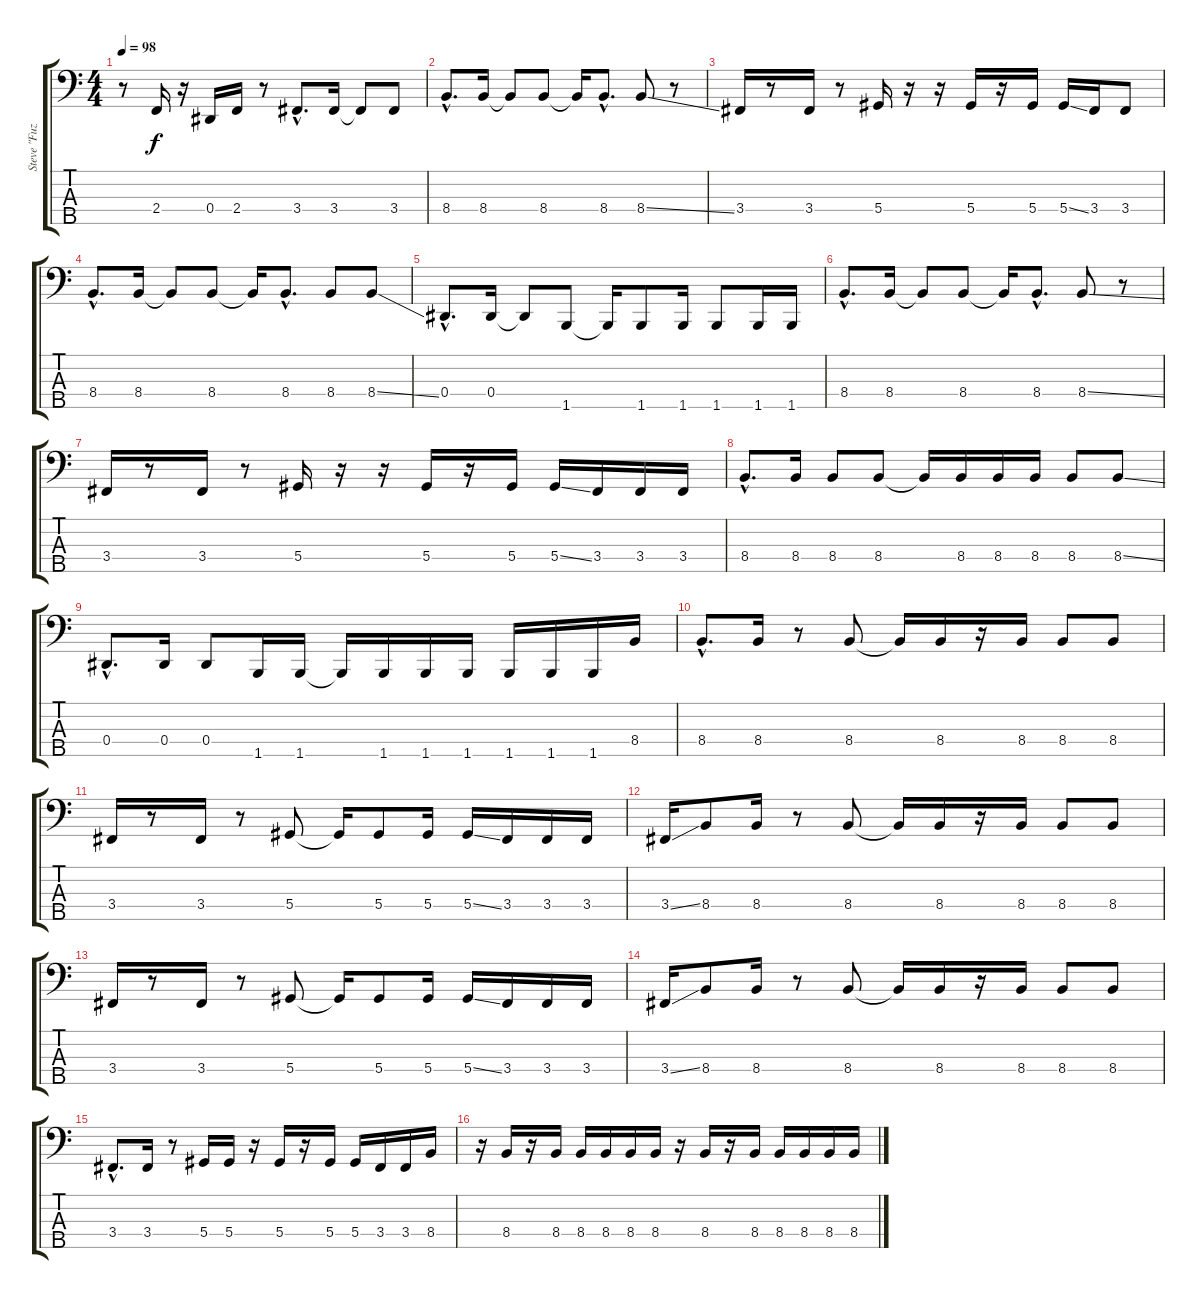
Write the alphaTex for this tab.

\track ("Steve \"Fuzz\" Kmak-Bass" "Steve \"Fuz") {instrument electricbassfinger}
\staff {score tabs}
\tuning (Gb2 Db2 Ab1 Eb1 Bb0) {hide}
\ts (4 4)
\tempo 98
\clef f4
\ks c
r.8{dy f} 2.4.16 r.16 0.4.16 2.4.16 r.8 3.4{hac}.8{d} 3.4.16 3.4{t}.8 3.4.8 |
8.4{hac}.8{d} 8.4.16 8.4{t}.8 8.4.8 8.4{t}.16 8.4{hac}.8{d} 8.4{ss}.8 r.8 |
3.4.16 r.8 3.4.16 r.8 5.4.16 r.16 r.16 5.4.16 r.16 5.4.16 5.4{ss}.16 3.4.16 3.4.8 |
8.4{hac}.8{d} 8.4.16 8.4{t}.8 8.4.8 8.4{t}.16 8.4{hac}.8{d} 8.4.8 8.4{ss}.8 |
0.4{hac}.8{d} 0.4.16 0.4{t}.8 1.5.8 1.5{t}.16 1.5.8 1.5.16 1.5.8 1.5.16 1.5.16 |
8.4{hac}.8{d} 8.4.16 8.4{t}.8 8.4.8 8.4{t}.16 8.4{hac}.8{d} 8.4{ss}.8 r.8 |
3.4.16 r.8 3.4.16 r.8 5.4.16 r.16 r.16 5.4.16 r.16 5.4.16 5.4{ss}.16 3.4.16 3.4.16 3.4.16 |
8.4{hac}.8{d} 8.4.16 8.4.8 8.4.8 8.4{t}.16 8.4.16 8.4.16 8.4.16 8.4.8 8.4{ss}.8 |
0.4{hac}.8{d} 0.4.16 0.4.8 1.5.16 1.5.16 1.5{t}.16 1.5.16 1.5.16 1.5.16 1.5.16 1.5.16 1.5.16 8.4.16 |
8.4{hac}.8{d} 8.4.16 r.8 8.4.8 8.4{t}.16 8.4.16 r.16 8.4.16 8.4.8 8.4.8 |
3.4.16 r.8 3.4.16 r.8 5.4.8 5.4{t}.16 5.4.8 5.4.16 5.4{ss}.16 3.4.16 3.4.16 3.4.16 |
3.4{ss}.16 8.4.8 8.4.16 r.8 8.4.8 8.4{t}.16 8.4.16 r.16 8.4.16 8.4.8 8.4.8 |
3.4.16 r.8 3.4.16 r.8 5.4.8 5.4{t}.16 5.4.8 5.4.16 5.4{ss}.16 3.4.16 3.4.16 3.4.16 |
3.4{ss}.16 8.4.8 8.4.16 r.8 8.4.8 8.4{t}.16 8.4.16 r.16 8.4.16 8.4.8 8.4.8 |
3.4{hac}.8{d} 3.4.16 r.8 5.4.16 5.4.16 r.16 5.4.16 r.16 5.4.16 5.4.16 3.4.16 3.4.16 8.4.16 |
r.16 8.4.16 r.16 8.4.16 8.4.16 8.4.16 8.4.16 8.4.16 r.16 8.4.16 r.16 8.4.16 8.4.16 8.4.16 8.4.16 8.4.16
